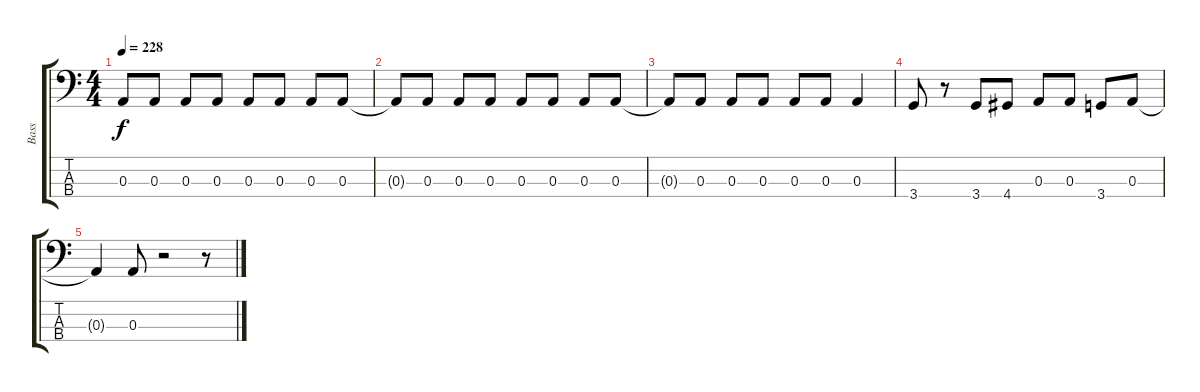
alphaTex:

\track ("Bass" "Bass") {instrument electricbasspick}
\staff {score tabs}
\tuning (G2 D2 A1 E1) {hide}
\ts (4 4)
\tempo 228
\clef f4
\ks c
0.3{t}.8{dy f} 0.3.8 0.3.8 0.3.8 0.3.8 0.3.8 0.3.8 0.3.8 |
0.3{t}.8 0.3.8 0.3.8 0.3.8 0.3.8 0.3.8 0.3.8 0.3.8 |
0.3{t}.8 0.3.8 0.3.8 0.3.8 0.3.8 0.3.8 0.3.4 |
3.4.8 r.8 3.4.8 4.4.8 0.3.8 0.3.8 3.4.8 0.3.8 |
0.3{t}.4 0.3.8 r.2 r.8
